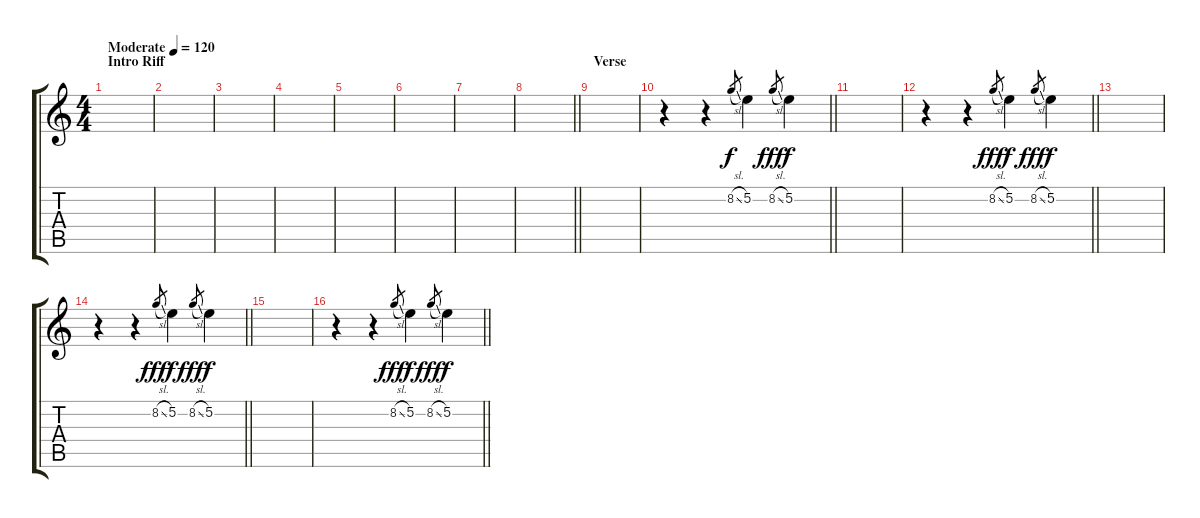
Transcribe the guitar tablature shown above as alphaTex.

\track "" {instrument distortionguitar}
\staff {score tabs}
\tuning (E4 B3 G3 D3 A2 E2) {hide}
\ts (4 4)
\section ("" "Intro Riff")
\tempo (120 "Moderate")
\clef g2
\ks c
|
|
|
|
|
|
|
\barLineRight lightlight
|
\section ("" "Verse")
|
\barLineRight lightlight
r.4 r.4 8.2{sl}.8{gr} 5.2.4{dy f} 8.2{sl}.8{gr dy fff} 5.2.4{dy f} |
|
\barLineRight lightlight
r.4 r.4 8.2{sl}.8{gr dy fff} 5.2.4{dy f} 8.2{sl}.8{gr dy fff} 5.2.4{dy f} |
|
\barLineRight lightlight
r.4 r.4 8.2{sl}.8{gr dy fff} 5.2.4{dy f} 8.2{sl}.8{gr dy fff} 5.2.4{dy f} |
|
\barLineRight lightlight
r.4 r.4 8.2{sl}.8{gr dy fff} 5.2.4{dy f} 8.2{sl}.8{gr dy fff} 5.2.4{dy f}
